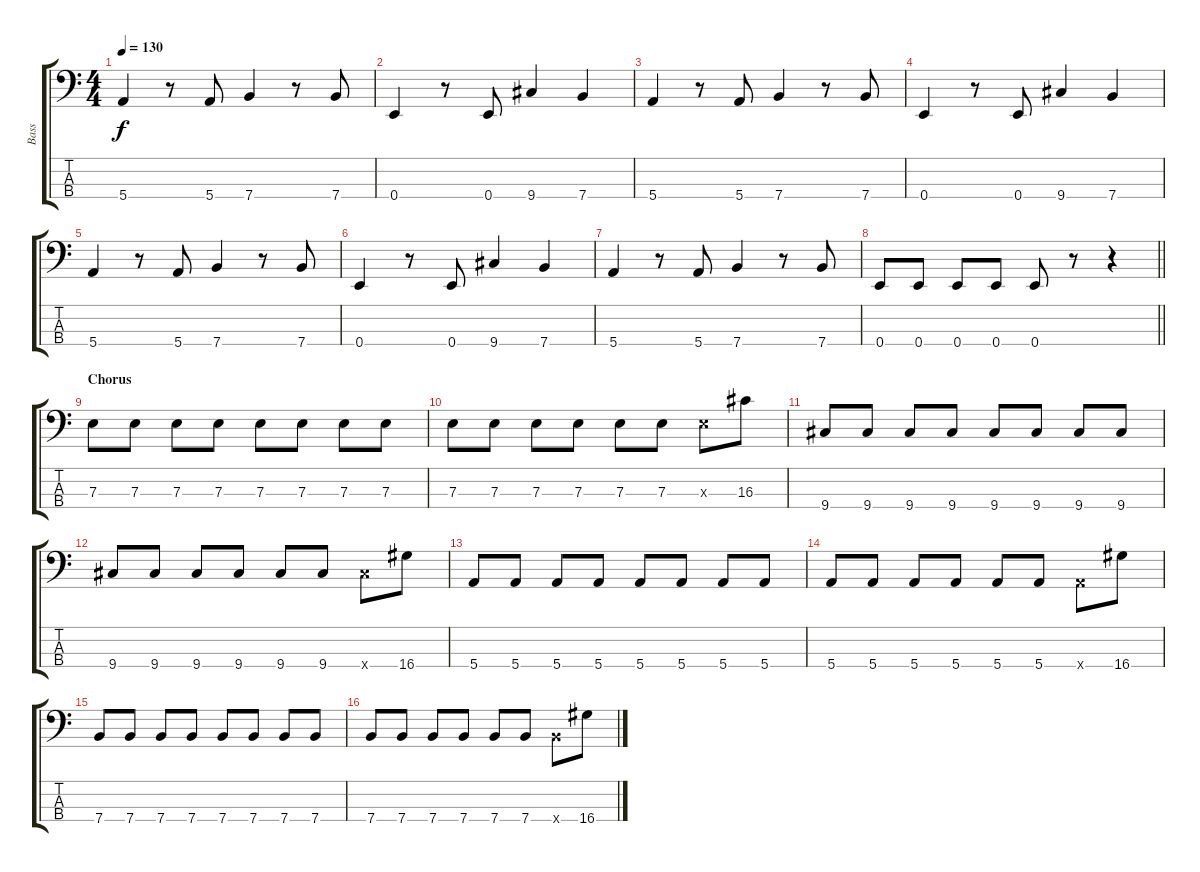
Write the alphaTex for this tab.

\track ("Bass" "Bass") {instrument electricbassfinger}
\staff {score tabs}
\tuning (G2 D2 A1 E1) {hide}
\ts (4 4)
\tempo 130
\clef f4
\ks c
5.4.4{dy f} r.8 5.4.8 7.4.4 r.8 7.4.8 |
0.4.4 r.8 0.4.8 9.4.4 7.4.4 |
5.4.4 r.8 5.4.8 7.4.4 r.8 7.4.8 |
0.4.4 r.8 0.4.8 9.4.4 7.4.4 |
5.4.4 r.8 5.4.8 7.4.4 r.8 7.4.8 |
0.4.4 r.8 0.4.8 9.4.4 7.4.4 |
5.4.4 r.8 5.4.8 7.4.4 r.8 7.4.8 |
\barLineRight lightlight
0.4.8 0.4.8 0.4.8 0.4.8 0.4.8 r.8 r.4 |
\section ("" "Chorus")
7.3.8 7.3.8 7.3.8 7.3.8 7.3.8 7.3.8 7.3.8 7.3.8 |
7.3.8 7.3.8 7.3.8 7.3.8 7.3.8 7.3.8 7.3{x}.8 16.3.8 |
9.4.8 9.4.8 9.4.8 9.4.8 9.4.8 9.4.8 9.4.8 9.4.8 |
9.4.8 9.4.8 9.4.8 9.4.8 9.4.8 9.4.8 9.4{x}.8 16.4.8 |
5.4.8 5.4.8 5.4.8 5.4.8 5.4.8 5.4.8 5.4.8 5.4.8 |
5.4.8 5.4.8 5.4.8 5.4.8 5.4.8 5.4.8 5.4{x}.8 16.4.8 |
7.4.8 7.4.8 7.4.8 7.4.8 7.4.8 7.4.8 7.4.8 7.4.8 |
7.4.8 7.4.8 7.4.8 7.4.8 7.4.8 7.4.8 7.4{x}.8 16.4.8
